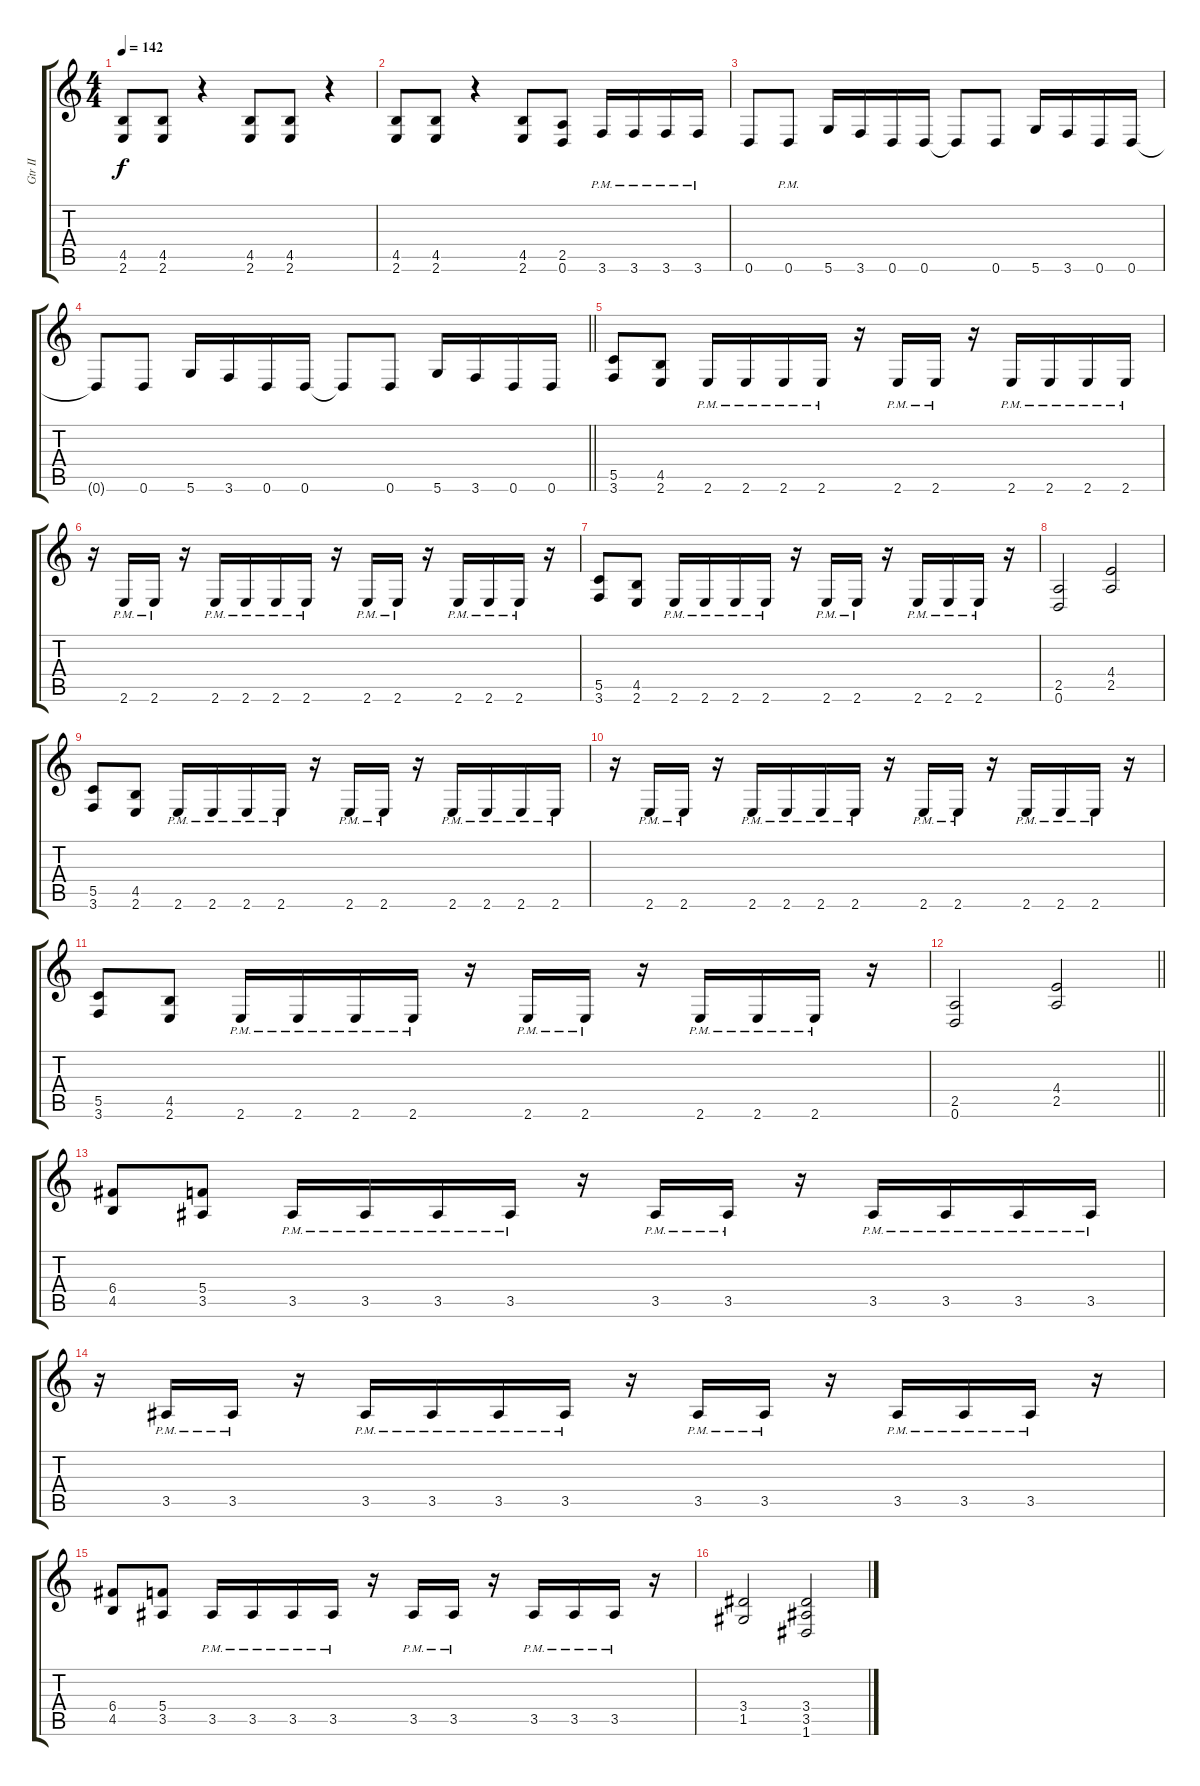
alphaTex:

\track ("Gtr II" "Gtr II") {instrument distortionguitar}
\staff {score tabs}
\tuning (D4 A3 F3 C3 G2 D2) {hide}
\ts (4 4)
\tempo 142
\clef g2
\ks c
(4.5 2.6).8{dy f} (4.5 2.6).8 r.4 (4.5 2.6).8 (4.5 2.6).8 r.4 |
(4.5 2.6).8 (4.5 2.6).8 r.4 (4.5 2.6).8 (2.5 0.6).8 3.6{pm}.16 3.6{pm}.16 3.6{pm}.16 3.6{pm}.16 |
0.6.8 0.6{pm}.8 5.6.16 3.6.16 0.6.16 0.6.16 0.6{t}.8 0.6.8 5.6.16 3.6.16 0.6.16 0.6.16 |
\barLineRight lightlight
0.6{t}.8 0.6.8 5.6.16 3.6.16 0.6.16 0.6.16 0.6{t}.8 0.6.8 5.6.16 3.6.16 0.6.16 0.6.16 |
(5.5 3.6).8 (4.5 2.6).8 2.6{pm}.16 2.6{pm}.16 2.6{pm}.16 2.6{pm}.16 r.16 2.6{pm}.16 2.6{pm}.16 r.16 2.6{pm}.16 2.6{pm}.16 2.6{pm}.16 2.6{pm}.16 |
r.16 2.6{pm}.16 2.6{pm}.16 r.16 2.6{pm}.16 2.6{pm}.16 2.6{pm}.16 2.6{pm}.16 r.16 2.6{pm}.16 2.6{pm}.16 r.16 2.6{pm}.16 2.6{pm}.16 2.6{pm}.16 r.16 |
(5.5 3.6).8 (4.5 2.6).8 2.6{pm}.16 2.6{pm}.16 2.6{pm}.16 2.6{pm}.16 r.16 2.6{pm}.16 2.6{pm}.16 r.16 2.6{pm}.16 2.6{pm}.16 2.6{pm}.16 r.16 |
(2.5 0.6).2 (4.4 2.5).2 |
(5.5 3.6).8 (4.5 2.6).8 2.6{pm}.16 2.6{pm}.16 2.6{pm}.16 2.6{pm}.16 r.16 2.6{pm}.16 2.6{pm}.16 r.16 2.6{pm}.16 2.6{pm}.16 2.6{pm}.16 2.6{pm}.16 |
r.16 2.6{pm}.16 2.6{pm}.16 r.16 2.6{pm}.16 2.6{pm}.16 2.6{pm}.16 2.6{pm}.16 r.16 2.6{pm}.16 2.6{pm}.16 r.16 2.6{pm}.16 2.6{pm}.16 2.6{pm}.16 r.16 |
(5.5 3.6).8 (4.5 2.6).8 2.6{pm}.16 2.6{pm}.16 2.6{pm}.16 2.6{pm}.16 r.16 2.6{pm}.16 2.6{pm}.16 r.16 2.6{pm}.16 2.6{pm}.16 2.6{pm}.16 r.16 |
\barLineRight lightlight
(2.5 0.6).2 (4.4 2.5).2 |
(6.4 4.5).8 (5.4 3.5).8 3.5{pm}.16 3.5{pm}.16 3.5{pm}.16 3.5{pm}.16 r.16 3.5{pm}.16 3.5{pm}.16 r.16 3.5{pm}.16 3.5{pm}.16 3.5{pm}.16 3.5{pm}.16 |
r.16 3.5{pm}.16 3.5{pm}.16 r.16 3.5{pm}.16 3.5{pm}.16 3.5{pm}.16 3.5{pm}.16 r.16 3.5{pm}.16 3.5{pm}.16 r.16 3.5{pm}.16 3.5{pm}.16 3.5{pm}.16 r.16 |
(6.4 4.5).8 (5.4 3.5).8 3.5{pm}.16 3.5{pm}.16 3.5{pm}.16 3.5{pm}.16 r.16 3.5{pm}.16 3.5{pm}.16 r.16 3.5{pm}.16 3.5{pm}.16 3.5{pm}.16 r.16 |
(3.4 1.5).2 (3.4 3.5 1.6).2
